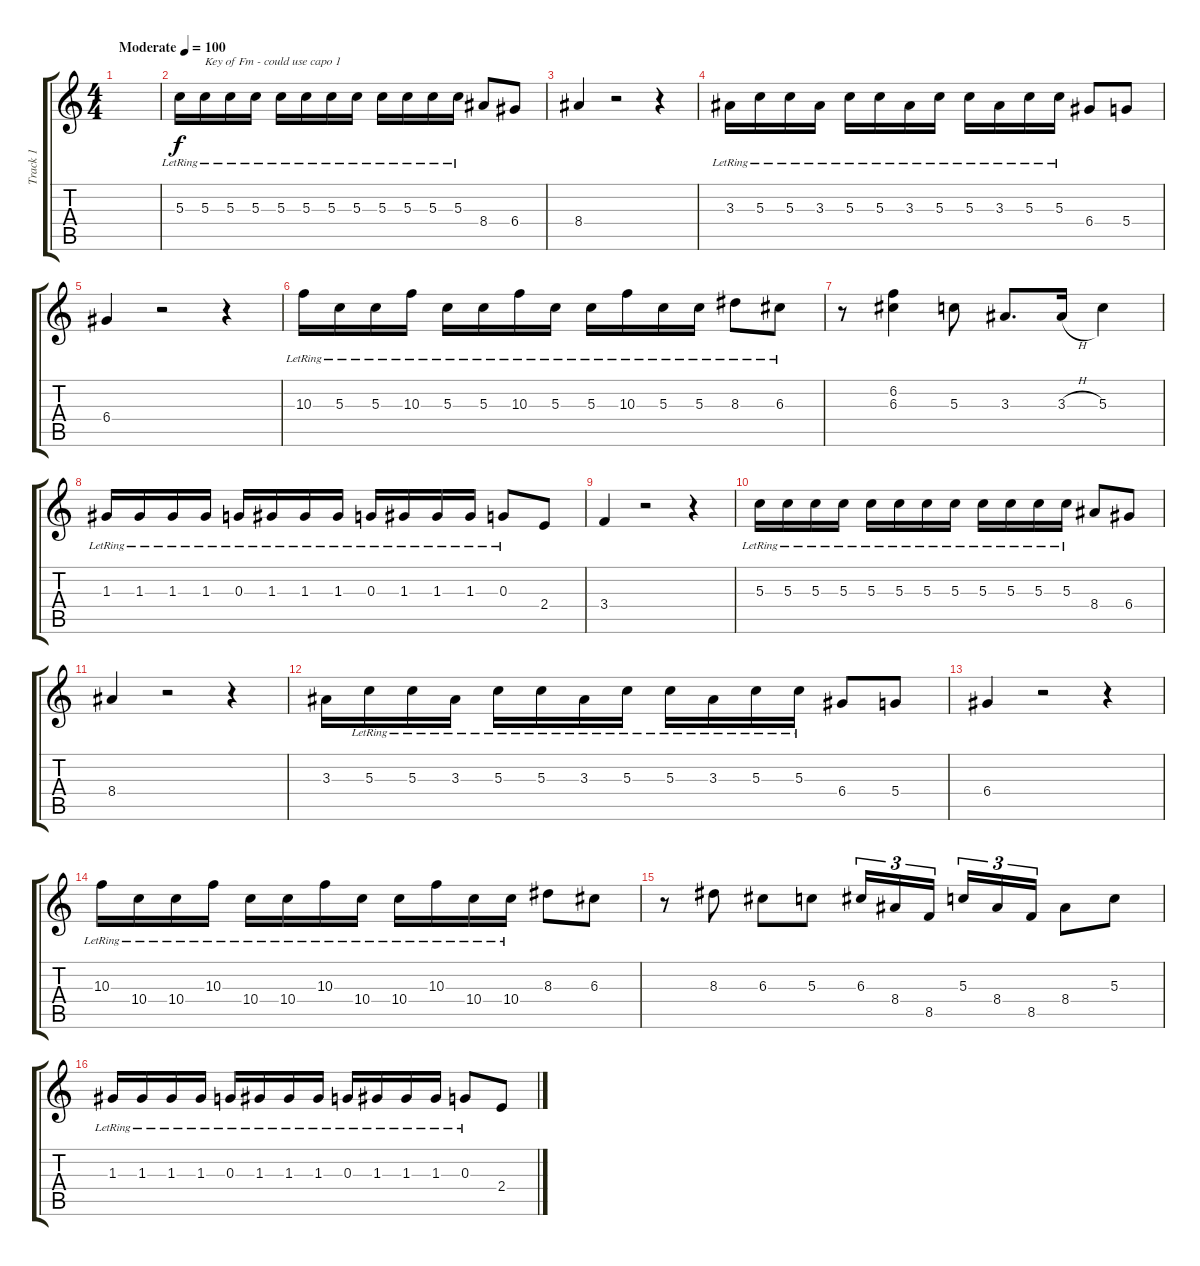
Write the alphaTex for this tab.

\track ("Track 1" "Track 1") {instrument acousticguitarnylon}
\staff {score tabs}
\tuning (E4 B3 G3 D3 A2 E2) {hide}
\ts (4 4)
\tempo (100 "Moderate")
\clef g2
\ks c
|
5.3{lr}.16 5.3{lr}.16{txt "Key of Fm - could use capo 1"} 5.3{lr}.16 5.3{lr}.16 5.3{lr}.16 5.3{lr}.16 5.3{lr}.16 5.3{lr}.16 5.3{lr}.16 5.3{lr}.16 5.3{lr}.16 5.3{lr}.16 8.4.8 6.4.8 |
8.4.4 r.2 r.4 |
3.3{lr}.16 5.3{lr}.16 5.3{lr}.16 3.3{lr}.16 5.3{lr}.16 5.3{lr}.16 3.3{lr}.16 5.3{lr}.16 5.3{lr}.16 3.3{lr}.16 5.3{lr}.16 5.3{lr}.16 6.4.8 5.4.8 |
6.4.4 r.2 r.4 |
10.3{lr}.16 5.3{lr}.16 5.3{lr}.16 10.3{lr}.16 5.3{lr}.16 5.3{lr}.16 10.3{lr}.16 5.3{lr}.16 5.3{lr}.16 10.3{lr}.16 5.3{lr}.16 5.3{lr}.16 8.3{lr}.8 6.3{lr}.8 |
r.8 (6.2 6.3).4 5.3.8 3.3.8{d} 3.3{h}.16 5.3.4 |
1.3{lr}.16 1.3{lr}.16 1.3{lr}.16 1.3{lr}.16 0.3{lr}.16 1.3{lr}.16 1.3{lr}.16 1.3{lr}.16 0.3{lr}.16 1.3{lr}.16 1.3{lr}.16 1.3{lr}.16 0.3{lr}.8 2.4.8 |
3.4.4 r.2 r.4 |
5.3{lr}.16 5.3{lr}.16 5.3{lr}.16 5.3{lr}.16 5.3{lr}.16 5.3{lr}.16 5.3{lr}.16 5.3{lr}.16 5.3{lr}.16 5.3{lr}.16 5.3{lr}.16 5.3{lr}.16 8.4.8 6.4.8 |
8.4.4 r.2 r.4 |
3.3.16 5.3{lr}.16 5.3{lr}.16 3.3{lr}.16 5.3{lr}.16 5.3{lr}.16 3.3{lr}.16 5.3{lr}.16 5.3{lr}.16 3.3{lr}.16 5.3{lr}.16 5.3{lr}.16 6.4.8 5.4.8 |
6.4.4 r.2 r.4 |
10.3{lr}.16 10.4{lr}.16 10.4{lr}.16 10.3{lr}.16 10.4{lr}.16 10.4{lr}.16 10.3{lr}.16 10.4{lr}.16 10.4{lr}.16 10.3{lr}.16 10.4{lr}.16 10.4{lr}.16 8.3.8 6.3.8 |
r.8 8.3.8 6.3.8 5.3.8 6.3.16{tu (3 2)} 8.4.16{tu (3 2)} 8.5.16{tu (3 2) beam splitsecondary} 5.3.16{tu (3 2)} 8.4.16{tu (3 2)} 8.5.16{tu (3 2)} 8.4.8 5.3.8 |
1.3{lr}.16 1.3{lr}.16 1.3{lr}.16 1.3{lr}.16 0.3{lr}.16 1.3{lr}.16 1.3{lr}.16 1.3{lr}.16 0.3{lr}.16 1.3{lr}.16 1.3{lr}.16 1.3{lr}.16 0.3{lr}.8 2.4.8
